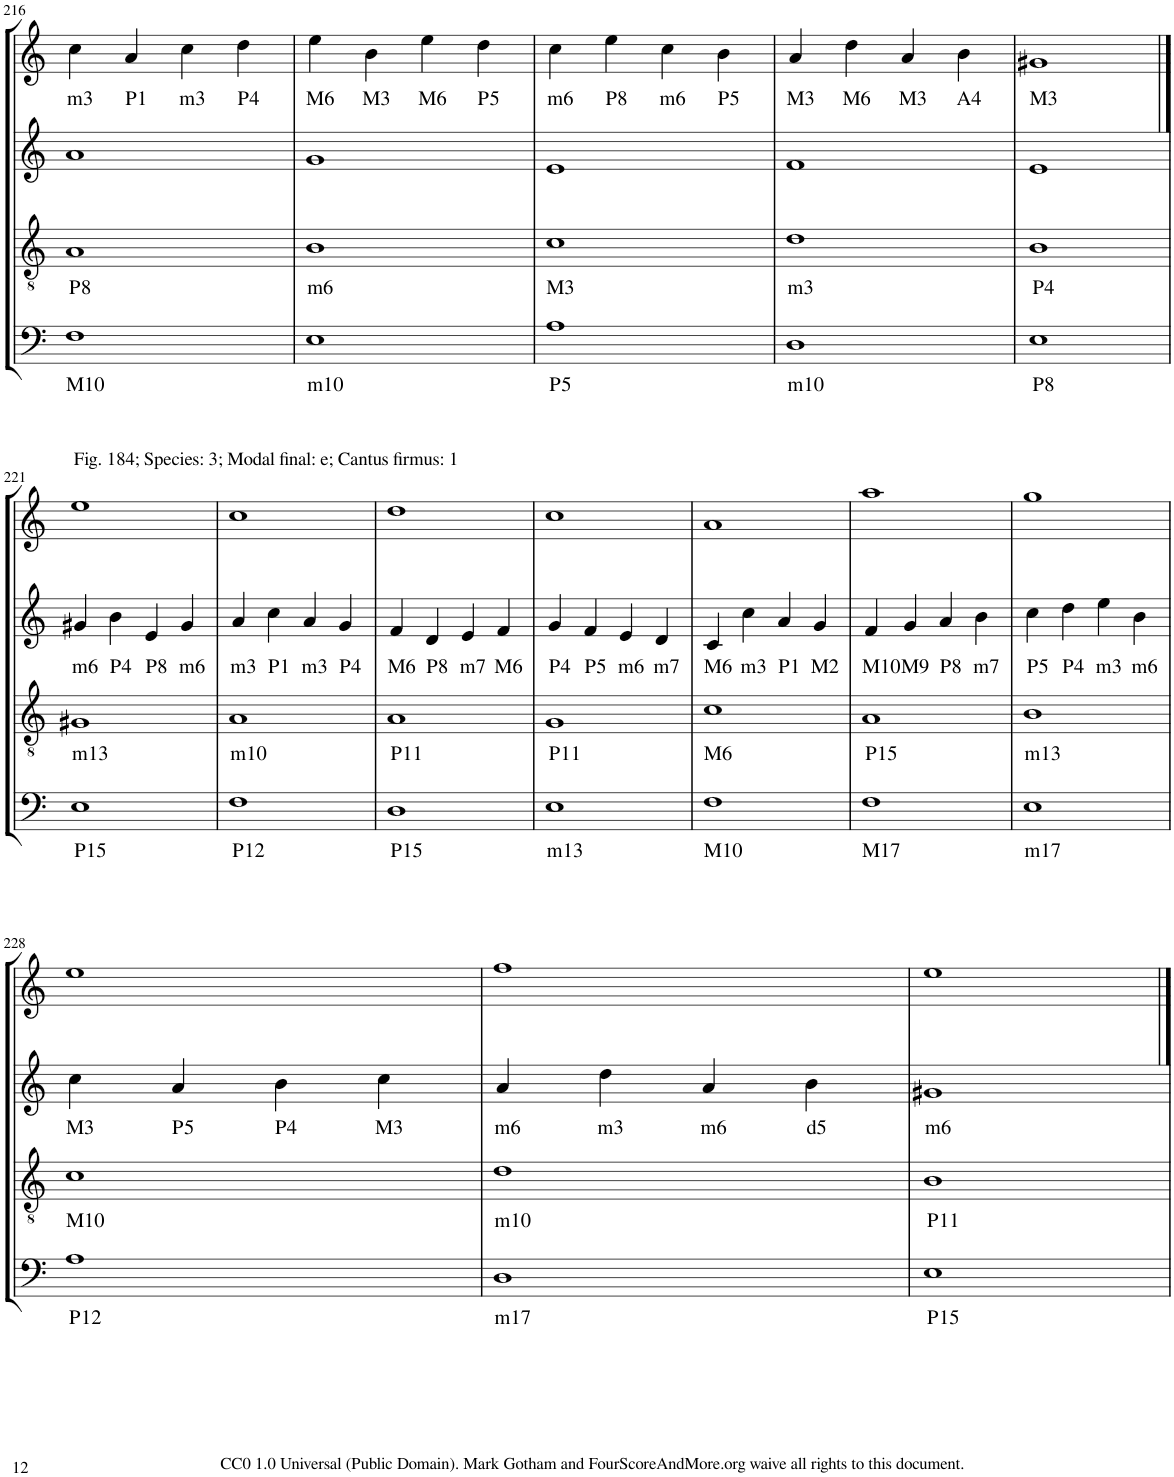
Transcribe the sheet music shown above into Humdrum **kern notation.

**kern	**text	**kern	**text	**kern	**text	**kern	**text
*part4	*part4	*part3	*part3	*part2	*part2	*part1	*part1
*staff4	*staff4	*staff3	*staff3	*staff2	*staff2	*staff1	*staff1
*I"Piano	*	*I"Piano	*	*I"Piano	*	*I"Piano	*
*I'Pno	*	*I'Pno	*	*I'Pno	*	*I'Pno	*
!!LO:PB:g=z
*clefF4	*	*clefGv2	*	*clefG2	*	*clefG2	*
*k[]	*	*k[]	*	*k[]	*	*k[]	*
*M4/4	*	*M4/4	*	*M4/4	*	*M4/4	*
=216	=216	=216	=216	=216	=216	=216	=216
!	!LO:LY:b	!	!LO:LY:b	!	!	!	!LO:LY:b
1F	M10	1A	P8	1a	.	4cc\	m3
!	!	!	!	!	!	!	!LO:LY:b
.	.	.	.	.	.	4a/	P1
!	!	!	!	!	!	!	!LO:LY:b
.	.	.	.	.	.	4cc\	m3
!	!	!	!	!	!	!	!LO:LY:b
.	.	.	.	.	.	4dd\	P4
=217	=217	=217	=217	=217	=217	=217	=217
!	!LO:LY:b	!	!LO:LY:b	!	!	!	!LO:LY:b
1E	m10	1B	m6	1g	.	4ee\	M6
!	!	!	!	!	!	!	!LO:LY:b
.	.	.	.	.	.	4b\	M3
!	!	!	!	!	!	!	!LO:LY:b
.	.	.	.	.	.	4ee\	M6
!	!	!	!	!	!	!	!LO:LY:b
.	.	.	.	.	.	4dd\	P5
=218	=218	=218	=218	=218	=218	=218	=218
!	!LO:LY:b	!	!LO:LY:b	!	!	!	!LO:LY:b
1A	P5	1c	M3	1e	.	4cc\	m6
!	!	!	!	!	!	!	!LO:LY:b
.	.	.	.	.	.	4ee\	P8
!	!	!	!	!	!	!	!LO:LY:b
.	.	.	.	.	.	4cc\	m6
!	!	!	!	!	!	!	!LO:LY:b
.	.	.	.	.	.	4b\	P5
=219	=219	=219	=219	=219	=219	=219	=219
!	!LO:LY:b	!	!LO:LY:b	!	!	!	!LO:LY:b
1D	m10	1d	m3	1f	.	4a/	M3
!	!	!	!	!	!	!	!LO:LY:b
.	.	.	.	.	.	4dd\	M6
!	!	!	!	!	!	!	!LO:LY:b
.	.	.	.	.	.	4a/	M3
!	!	!	!	!	!	!	!LO:LY:b
.	.	.	.	.	.	4b\	A4
=220	=220	=220	=220	=220	=220	=220	=220
!	!LO:LY:b	!	!LO:LY:b	!	!	!	!LO:LY:b
1E	P8	1B	P4	1e	.	1g#X	M3
!!LO:LB:g=z
==221	==221	==221	==221	==221	==221	==221	==221
!	!	!	!	!	!	!LO:TX:a:t=Fig. 184; Species&colon; 3; Modal final&colon; e; Cantus firmus&colon; 1	!
!	!LO:LY:b	!	!LO:LY:b	!	!LO:LY:b	!	!
1E	P15	1G#X	m13	4g#X/	m6	1ee	.
!	!	!	!	!	!LO:LY:b	!	!
.	.	.	.	4b\	P4	.	.
!	!	!	!	!	!LO:LY:b	!	!
.	.	.	.	4e/	P8	.	.
!	!	!	!	!	!LO:LY:b	!	!
.	.	.	.	4g#/	m6	.	.
=222	=222	=222	=222	=222	=222	=222	=222
!	!LO:LY:b	!	!LO:LY:b	!	!LO:LY:b	!	!
1F	P12	1A	m10	4a/	m3	1cc	.
!	!	!	!	!	!LO:LY:b	!	!
.	.	.	.	4cc\	P1	.	.
!	!	!	!	!	!LO:LY:b	!	!
.	.	.	.	4a/	m3	.	.
!	!	!	!	!	!LO:LY:b	!	!
.	.	.	.	4g/	P4	.	.
=223	=223	=223	=223	=223	=223	=223	=223
!	!LO:LY:b	!	!LO:LY:b	!	!LO:LY:b	!	!
1D	P15	1A	P11	4f/	M6	1dd	.
!	!	!	!	!	!LO:LY:b	!	!
.	.	.	.	4d/	P8	.	.
!	!	!	!	!	!LO:LY:b	!	!
.	.	.	.	4e/	m7	.	.
!	!	!	!	!	!LO:LY:b	!	!
.	.	.	.	4f/	M6	.	.
=224	=224	=224	=224	=224	=224	=224	=224
!	!LO:LY:b	!	!LO:LY:b	!	!LO:LY:b	!	!
1E	m13	1G	P11	4g/	P4	1cc	.
!	!	!	!	!	!LO:LY:b	!	!
.	.	.	.	4f/	P5	.	.
!	!	!	!	!	!LO:LY:b	!	!
.	.	.	.	4e/	m6	.	.
!	!	!	!	!	!LO:LY:b	!	!
.	.	.	.	4d/	m7	.	.
=225	=225	=225	=225	=225	=225	=225	=225
!	!LO:LY:b	!	!LO:LY:b	!	!LO:LY:b	!	!
1F	M10	1c	M6	4c/	M6	1a	.
!	!	!	!	!	!LO:LY:b	!	!
.	.	.	.	4cc\	m3	.	.
!	!	!	!	!	!LO:LY:b	!	!
.	.	.	.	4a/	P1	.	.
!	!	!	!	!	!LO:LY:b	!	!
.	.	.	.	4g/	M2	.	.
=226	=226	=226	=226	=226	=226	=226	=226
!	!LO:LY:b	!	!LO:LY:b	!	!LO:LY:b	!	!
1F	M17	1A	P15	4f/	M10	1aa	.
!	!	!	!	!	!LO:LY:b	!	!
.	.	.	.	4g/	M9	.	.
!	!	!	!	!	!LO:LY:b	!	!
.	.	.	.	4a/	P8	.	.
!	!	!	!	!	!LO:LY:b	!	!
.	.	.	.	4b\	m7	.	.
=227	=227	=227	=227	=227	=227	=227	=227
!	!LO:LY:b	!	!LO:LY:b	!	!LO:LY:b	!	!
1E	m17	1B	m13	4cc\	P5	1gg	.
!	!	!	!	!	!LO:LY:b	!	!
.	.	.	.	4dd\	P4	.	.
!	!	!	!	!	!LO:LY:b	!	!
.	.	.	.	4ee\	m3	.	.
!	!	!	!	!	!LO:LY:b	!	!
.	.	.	.	4b\	m6	.	.
!!LO:LB:g=z
=228	=228	=228	=228	=228	=228	=228	=228
!	!LO:LY:b	!	!LO:LY:b	!	!LO:LY:b	!	!
1A	P12	1c	M10	4cc\	M3	1ee	.
!	!	!	!	!	!LO:LY:b	!	!
.	.	.	.	4a/	P5	.	.
!	!	!	!	!	!LO:LY:b	!	!
.	.	.	.	4b\	P4	.	.
!	!	!	!	!	!LO:LY:b	!	!
.	.	.	.	4cc\	M3	.	.
=229	=229	=229	=229	=229	=229	=229	=229
!	!LO:LY:b	!	!LO:LY:b	!	!LO:LY:b	!	!
1D	m17	1d	m10	4a/	m6	1ff	.
!	!	!	!	!	!LO:LY:b	!	!
.	.	.	.	4dd\	m3	.	.
!	!	!	!	!	!LO:LY:b	!	!
.	.	.	.	4a/	m6	.	.
!	!	!	!	!	!LO:LY:b	!	!
.	.	.	.	4b\	d5	.	.
=230	=230	=230	=230	=230	=230	=230	=230
!	!LO:LY:b	!	!LO:LY:b	!	!LO:LY:b	!	!
1E	P15	1B	P11	1g#X	m6	1ee	.
==	==	==	==	==	==	==	==
*-	*-	*-	*-	*-	*-	*-	*-
